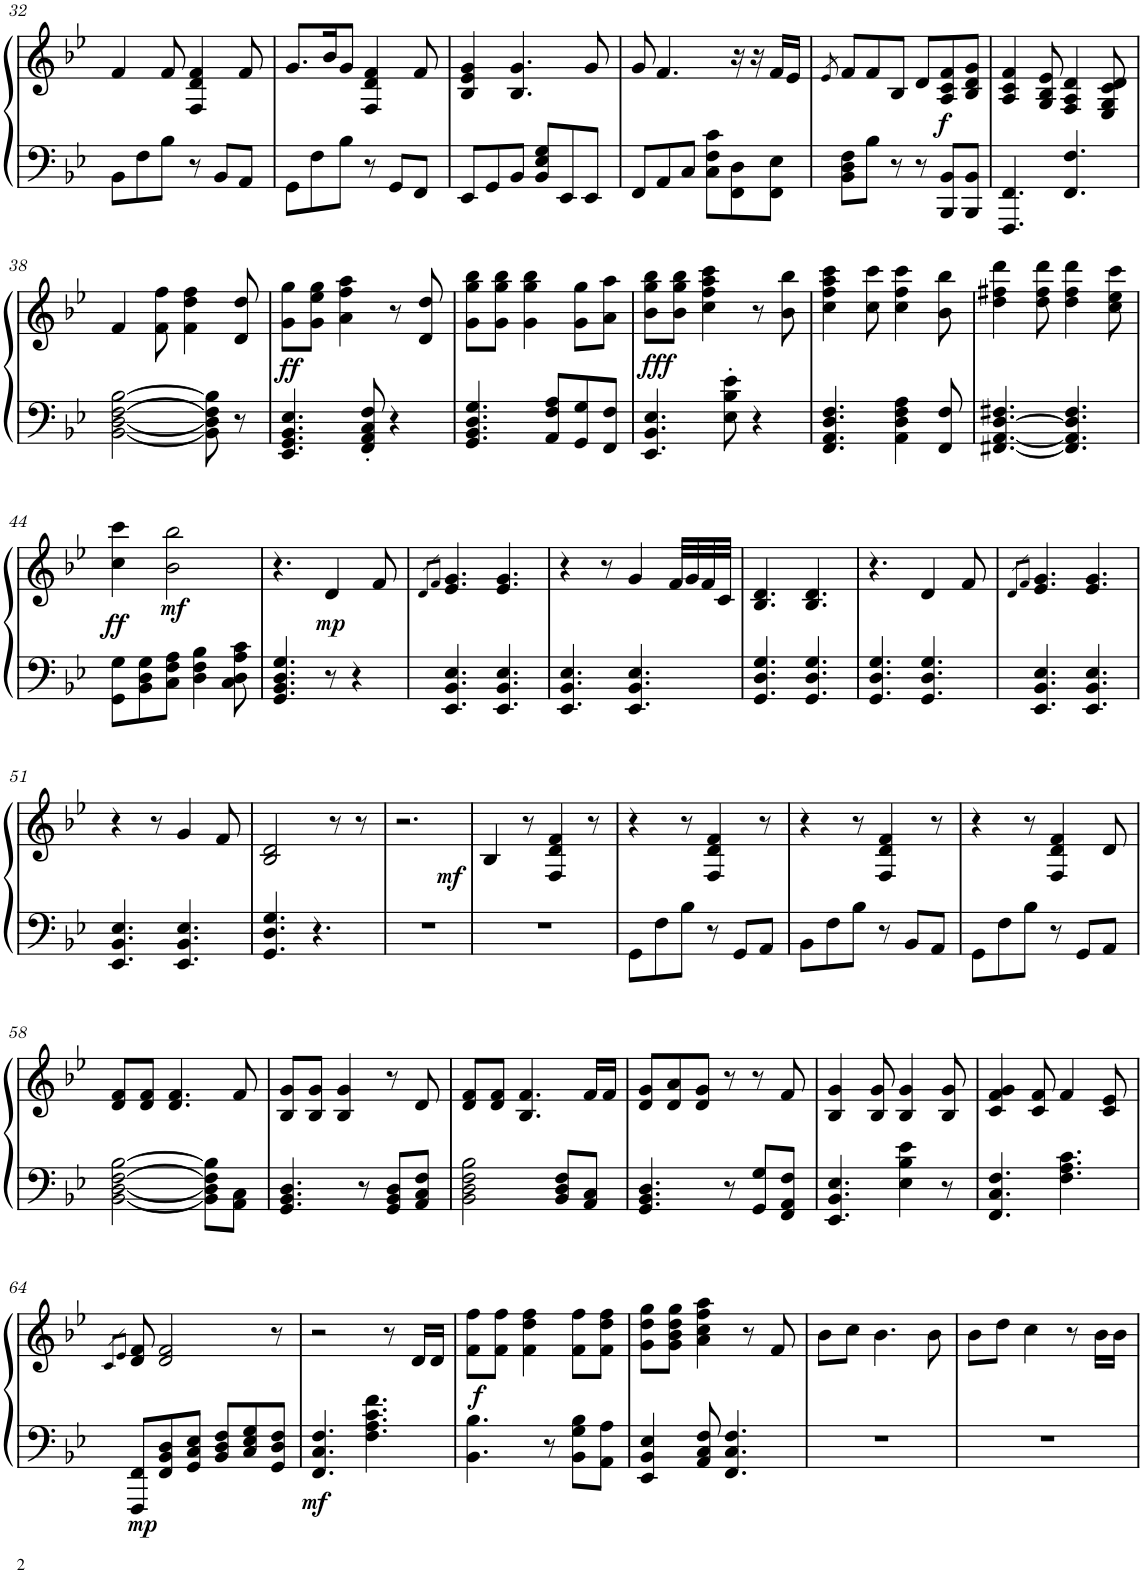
**kern	**kern	**dynam
*part1	*part1	*part1
*staff2	*staff1	*staff1/2
*I"Piano	*	*
*I'Pno.	*	*
!!LO:PB:g=z
*clefF4	*clefG2	*
*k[b-e-]	*k[b-e-]	*
*M6/8	*M6/8	*
=32	=32	=32
8BB-\L	4f/	.
8F\	.	.
8B-\J	8f/	.
8r	4F/ 4d/ 4f/	.
8BB-/L	.	.
8AA/J	8f/	.
=33	=33	=33
8GG\L	8.g/L	.
8F\	.	.
.	16b-/K	.
8B-\J	8g/J	.
8r	4F/ 4d/ 4f/	.
8GG/L	.	.
8FF/J	8f/	.
=34	=34	=34
8EE-/L	4B-/ 4e-/ 4g/	.
8GG/	.	.
8BB-/J	4.B-/ 4.g/	.
8BB-/ 8E-/ 8G/L	.	.
8EE-/	.	.
8EE-/J	8g/	.
=35	=35	=35
8FF/L	8g/	.
8AA/	4.f/	.
8C/J	.	.
8C\ 8F\ 8c\L	.	.
8FF\ 8D\	16r	.
.	16r	.
8FF\ 8E-\J	16f/LL	.
.	16e-/JJ	.
=36	=36	=36
.	8qe-/	.
8BB-\ 8D\ 8F\L	8f/L	.
8B-\J	8f/	.
8r	8B-/J	.
8r	8d/L	.
!	!	!LO:DY:b
8BBB-/ 8BB-/L	8A/ 8c/ 8f/	f
8BBB-/ 8BB-/J	8B-/ 8d/ 8g/J	.
=37	=37	=37
4.FFF/ 4.FF/	4A/ 4c/ 4f/	.
.	8G/ 8B-/ 8e-/	.
4.FF/ 4.F/	4F/ 4A/ 4d/	.
.	8E-/ 8G/ 8c/ 8d/	.
!!LO:LB:g=z
=38	=38	=38
[2BB-\ [2D\ [2F\ [2B-\	4f/	.
.	8f\ 8ff\	.
.	4f\ 4dd\ 4ff\	.
8BB-\] 8D\] 8F\] 8B-\]	.	.
8r	8d/ 8dd/	.
=39	=39	=39
!	!	!LO:DY:b
4.EE-/ 4.GG/ 4.BB-/ 4.E-/	8g\ 8gg\L	ff
.	8g\ 8ee-\ 8gg\J	.
.	4a\ 4ff\ 4aa\	.
8FF/' 8AA/' 8C/' 8F/'	.	.
4r	8r	.
.	8d/ 8dd/	.
=40	=40	=40
4.GG/ 4.BB-/ 4.D/ 4.G/	8g\ 8gg\ 8bb-\L	.
.	8g\ 8gg\ 8bb-\J	.
.	4g\ 4gg\ 4bb-\	.
8AA/ 8F/ 8A/L	.	.
8GG/ 8G/	8g\ 8gg\L	.
8FF/ 8F/J	8a\ 8aa\J	.
=41	=41	=41
!	!	!LO:DY:b
4.EE-/ 4.BB-/ 4.E-/	8b-\ 8gg\ 8bb-\L	fff
.	8b-\ 8gg\ 8bb-\J	.
.	4cc\ 4ff\ 4aa\ 4ccc\	.
8E-\' 8B-\' 8e-\'	.	.
4r	8r	.
.	8b-\ 8bb-\	.
=42	=42	=42
4.FF/ 4.AA/ 4.D/ 4.F/	4cc\ 4ff\ 4aa\ 4ccc\	.
.	8cc\ 8ccc\	.
4AA\ 4D\ 4F\ 4A\	4cc\ 4ff\ 4ccc\	.
8FF/ 8F/	8b-\ 8bb-\	.
=43	=43	=43
[4.FF#X/ [4.AA/ [4.D/ 4.F#X/	4dd\ 4ff#X\ 4ddd\	.
.	8dd\ 8ff#\ 8ddd\	.
4.FF#/] 4.AA/] 4.D/] 4.F#/	4dd\ 4ff#\ 4ddd\	.
.	8cc\ 8ff#\ 8ccc\	.
!!LO:LB:g=z
=44	=44	=44
!	!	!LO:DY:b
8GG\ 8G\L	4cc\ 4ccc\	ff
8BB-\ 8D\ 8G\	.	.
!	!	!LO:DY:b
8C\ 8F\ 8A\J	2b-\ 2bb-\	mf
4D\ 4F\ 4B-\	.	.
8C\ 8D\ 8A\ 8c\	.	.
=45	=45	=45
4.GG/ 4.BB-/ 4.D/ 4.G/	4.r	.
!	!	!LO:DY:b
8r	4d/	mp
4r	.	.
.	8f/	.
=46	=46	=46
.	8qd/L	.
.	8qf/J	.
4.EE-/ 4.BB-/ 4.E-/	4.e-/ 4.g/	.
4.EE-/ 4.BB-/ 4.E-/	4.e-/ 4.g/	.
=47	=47	=47
4.EE-/ 4.BB-/ 4.E-/	4r	.
.	8r	.
4.EE-/ 4.BB-/ 4.E-/	4g/	.
.	32f/LLL	.
.	32g/	.
.	32f/	.
.	32c/JJJ	.
=48	=48	=48
4.GG/ 4.D/ 4.G/	4.B-/ 4.d/	.
4.GG/ 4.D/ 4.G/	4.B-/ 4.d/	.
=49	=49	=49
4.GG/ 4.D/ 4.G/	4.r	.
4.GG/ 4.D/ 4.G/	4d/	.
.	8f/	.
=50	=50	=50
.	8qd/L	.
.	8qf/J	.
4.EE-/ 4.BB-/ 4.E-/	4.e-/ 4.g/	.
4.EE-/ 4.BB-/ 4.E-/	4.e-/ 4.g/	.
!!LO:LB:g=z
=51	=51	=51
4.EE-/ 4.BB-/ 4.E-/	4r	.
.	8r	.
4.EE-/ 4.BB-/ 4.E-/	4g/	.
.	8f/	.
=52	=52	=52
4.GG/ 4.D/ 4.G/	2B-/ 2d/	.
4.r	.	.
.	8r	.
.	8r	.
=53	=53	=53
*	*^	*
2.r	2.r	2ryy	.
!	!	!	!LO:DY:b
.	.	4ryy	mf
*	*v	*v	*
=54	=54	=54
2.r	4B-/	.
.	8r	.
.	4F/ 4d/ 4f/	.
.	8r	.
=55	=55	=55
8GG\L	4r	.
8F\	.	.
8B-\J	8r	.
8r	4F/ 4d/ 4f/	.
8GG/L	.	.
8AA/J	8r	.
=56	=56	=56
8BB-\L	4r	.
8F\	.	.
8B-\J	8r	.
8r	4F/ 4d/ 4f/	.
8BB-/L	.	.
8AA/J	8r	.
=57	=57	=57
8GG\L	4r	.
8F\	.	.
8B-\J	8r	.
8r	4F/ 4d/ 4f/	.
8GG/L	.	.
8AA/J	8d/	.
!!LO:LB:g=z
=58	=58	=58
[2BB-\ [2D\ [2F\ [2B-\	8d/ 8f/L	.
.	8d/ 8f/J	.
.	4.d/ 4.f/	.
8BB-\] 8D\] 8F\] 8B-\]L	.	.
8AA\ 8C\J	8f/	.
=59	=59	=59
4.GG/ 4.BB-/ 4.D/	8B-/ 8g/L	.
.	8B-/ 8g/J	.
.	4B-/ 4g/	.
8r	.	.
8GG/ 8BB-/ 8D/L	8r	.
8AA/ 8C/ 8F/J	8d/	.
=60	=60	=60
2BB-\ 2D\ 2F\ 2B-\	8d/ 8f/L	.
.	8d/ 8f/J	.
.	4.B-/ 4.f/	.
8BB-/ 8D/ 8F/L	.	.
8AA/ 8C/J	16f/LL	.
.	16f/JJ	.
=61	=61	=61
4.GG/ 4.BB-/ 4.D/	8d/ 8g/L	.
.	8d/ 8a/	.
.	8d/ 8g/J	.
8r	8r	.
8GG/ 8G/L	8r	.
8FF/ 8AA/ 8F/J	8f/	.
=62	=62	=62
4.EE-/ 4.BB-/ 4.E-/	4B-/ 4g/	.
.	8B-/ 8g/	.
4E-\ 4B-\ 4e-\	4B-/ 4g/	.
8r	8B-/ 8g/	.
=63	=63	=63
4.FF/ 4.C/ 4.F/	4c/ 4f/ 4g/	.
.	8c/ 8f/	.
4.F\ 4.A\ 4.c\	4f/	.
.	8c/ 8e-/	.
!!LO:LB:g=z
=64	=64	=64
.	8qc/L	.
.	8qe-/J	.
!	!	!LO:DY:b=2
8FFF/ 8FF/L	8d/ 8f/	mp
8FF/ 8BB-/ 8D/	2d/ 2f/	.
8GG/ 8C/ 8E-/J	.	.
8BB-/ 8D/ 8F/L	.	.
8C/ 8E-/ 8G/	.	.
8GG/ 8D/ 8F/J	8r	.
=65	=65	=65
!	!	!LO:DY:b=2
4.FF/ 4.C/ 4.F/	2r	mf
4.F\ 4.A\ 4.c\ 4.f\	.	.
.	8r	.
.	16d/LL	.
.	16d/JJ	.
=66	=66	=66
4.BB-\ 4.B-\	8f\ 8ff\L	.
!	!	!LO:DY:b
.	8f\ 8ff\J	f
.	4f\ 4dd\ 4ff\	.
8r	.	.
8BB-\ 8G\ 8B-\L	8f\ 8ff\L	.
8AA\ 8A\J	8f\ 8dd\ 8ff\J	.
=67	=67	=67
4EE-/ 4BB-/ 4E-/	8g\ 8dd\ 8gg\L	.
.	8g\ 8b-\ 8dd\ 8gg\J	.
8AA/ 8C/ 8F/	4a\ 4cc\ 4ff\ 4aa\	.
4.FF/ 4.C/ 4.F/	.	.
.	8r	.
.	8f/	.
=68	=68	=68
2.r	8b-\L	.
.	8cc\J	.
.	4.b-\	.
.	8b-\	.
=69	=69	=69
2.r	8b-\L	.
.	8dd\J	.
.	4cc\	.
.	8r	.
.	16b-\LL	.
.	16b-\JJ	.
=	=	=
*-	*-	*-
